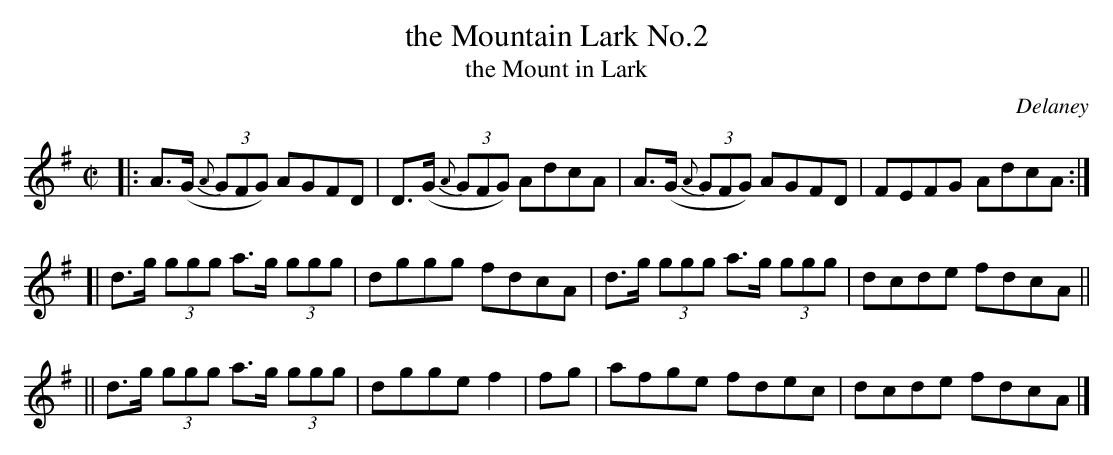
X:1
T: the Mountain Lark No.2
T: the Mount in Lark
O: Delaney
M: C|
L: 1/8
K: G
|: A>(G (3{A}GFG) AGFD | D>(G (3{A}GFG) AdcA \
|  A>(G (3{A}GFG) AGFD | FEFG AdcA :|
[| d>g (3ggg a>g (3ggg | dggg fdcA \
|  d>g (3ggg a>g (3ggg | dcde fdcA ||
|| d>g (3ggg a>g (3ggg | dgge f2 \
|  fg | afge fdec | dcde fdcA |]
